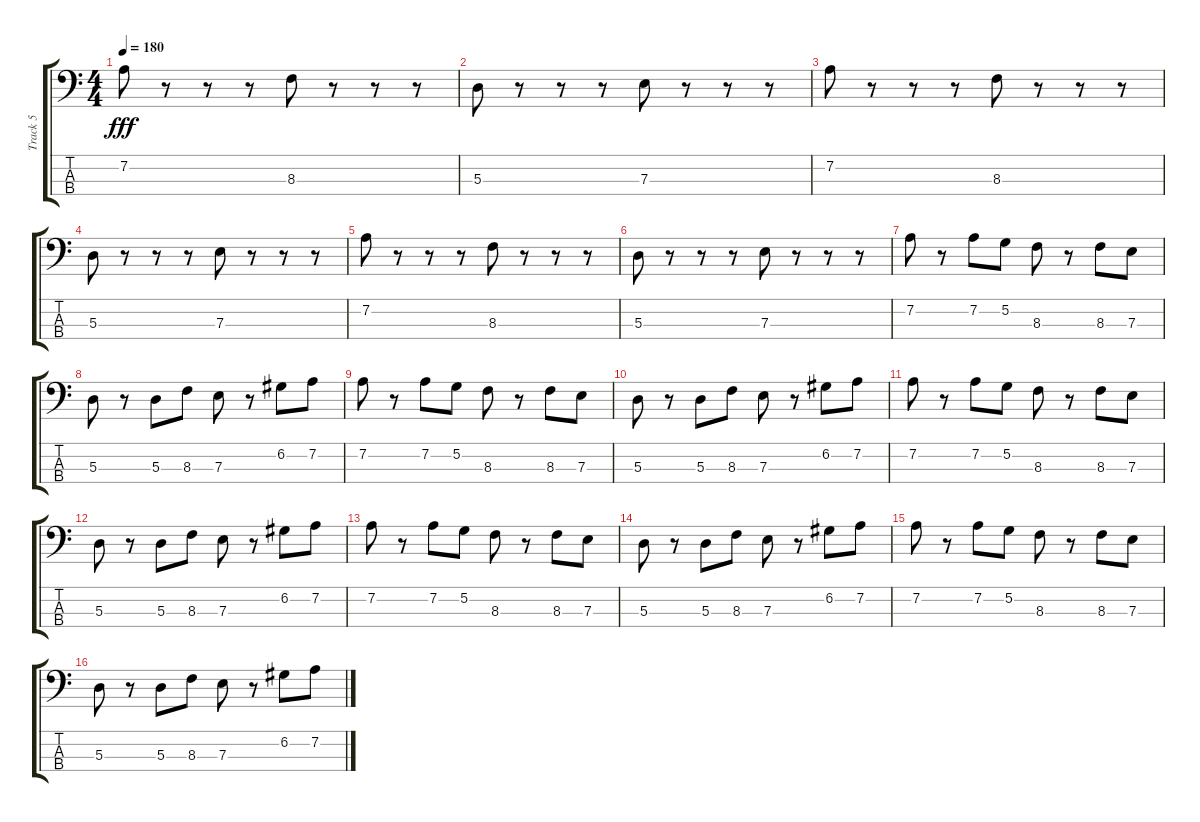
\track ("Track 5" "Track 5") {instrument electricbassfinger}
\staff {score tabs}
\tuning (G2 D2 A1 E1) {hide}
\ts (4 4)
\tempo 180
\clef f4
\ks c
7.2.8{dy fff} r.8 r.8 r.8 8.3.8 r.8 r.8 r.8 |
5.3.8 r.8 r.8 r.8 7.3.8 r.8 r.8 r.8 |
7.2.8 r.8 r.8 r.8 8.3.8 r.8 r.8 r.8 |
5.3.8 r.8 r.8 r.8 7.3.8 r.8 r.8 r.8 |
7.2.8 r.8 r.8 r.8 8.3.8 r.8 r.8 r.8 |
5.3.8 r.8 r.8 r.8 7.3.8 r.8 r.8 r.8 |
7.2.8 r.8 7.2.8 5.2.8 8.3.8 r.8 8.3.8 7.3.8 |
5.3.8 r.8 5.3.8 8.3.8 7.3.8 r.8 6.2.8 7.2.8 |
7.2.8 r.8 7.2.8 5.2.8 8.3.8 r.8 8.3.8 7.3.8 |
5.3.8 r.8 5.3.8 8.3.8 7.3.8 r.8 6.2.8 7.2.8 |
7.2.8 r.8 7.2.8 5.2.8 8.3.8 r.8 8.3.8 7.3.8 |
5.3.8 r.8 5.3.8 8.3.8 7.3.8 r.8 6.2.8 7.2.8 |
7.2.8 r.8 7.2.8 5.2.8 8.3.8 r.8 8.3.8 7.3.8 |
5.3.8 r.8 5.3.8 8.3.8 7.3.8 r.8 6.2.8 7.2.8 |
7.2.8 r.8 7.2.8 5.2.8 8.3.8 r.8 8.3.8 7.3.8 |
5.3.8 r.8 5.3.8 8.3.8 7.3.8 r.8 6.2.8 7.2.8
